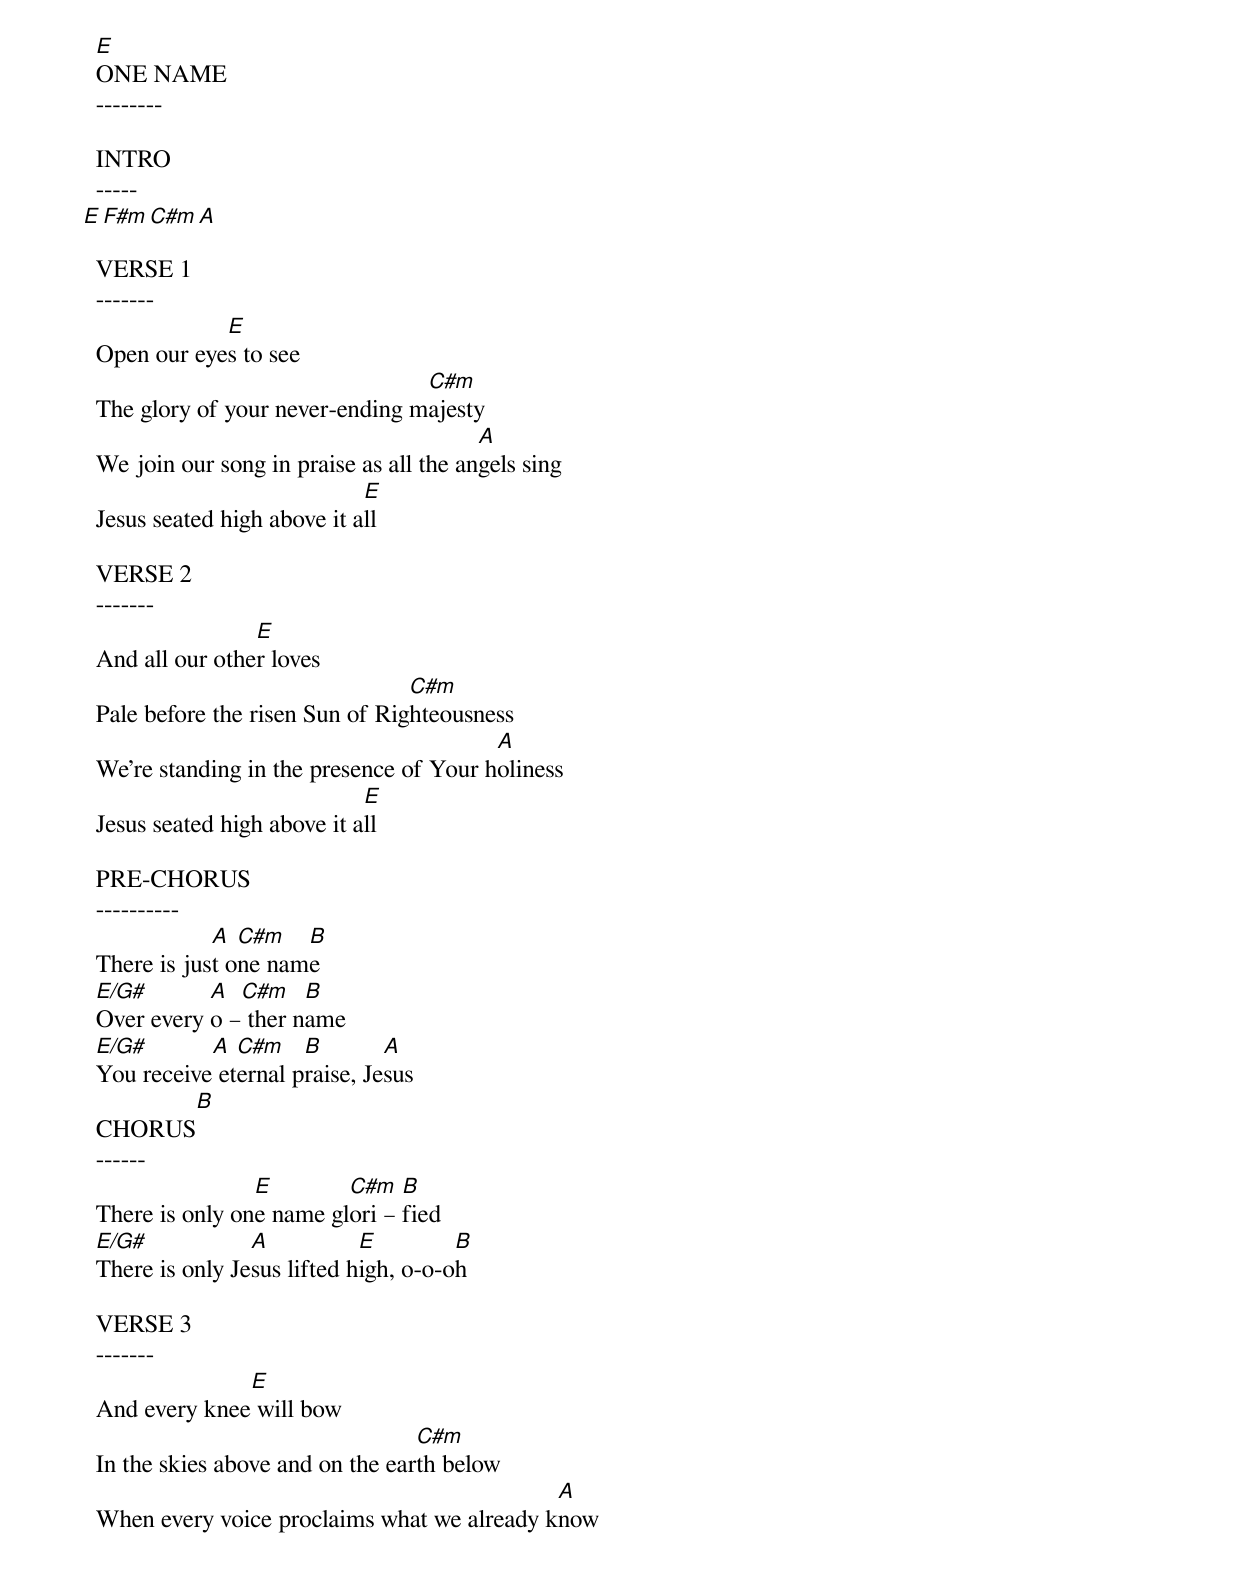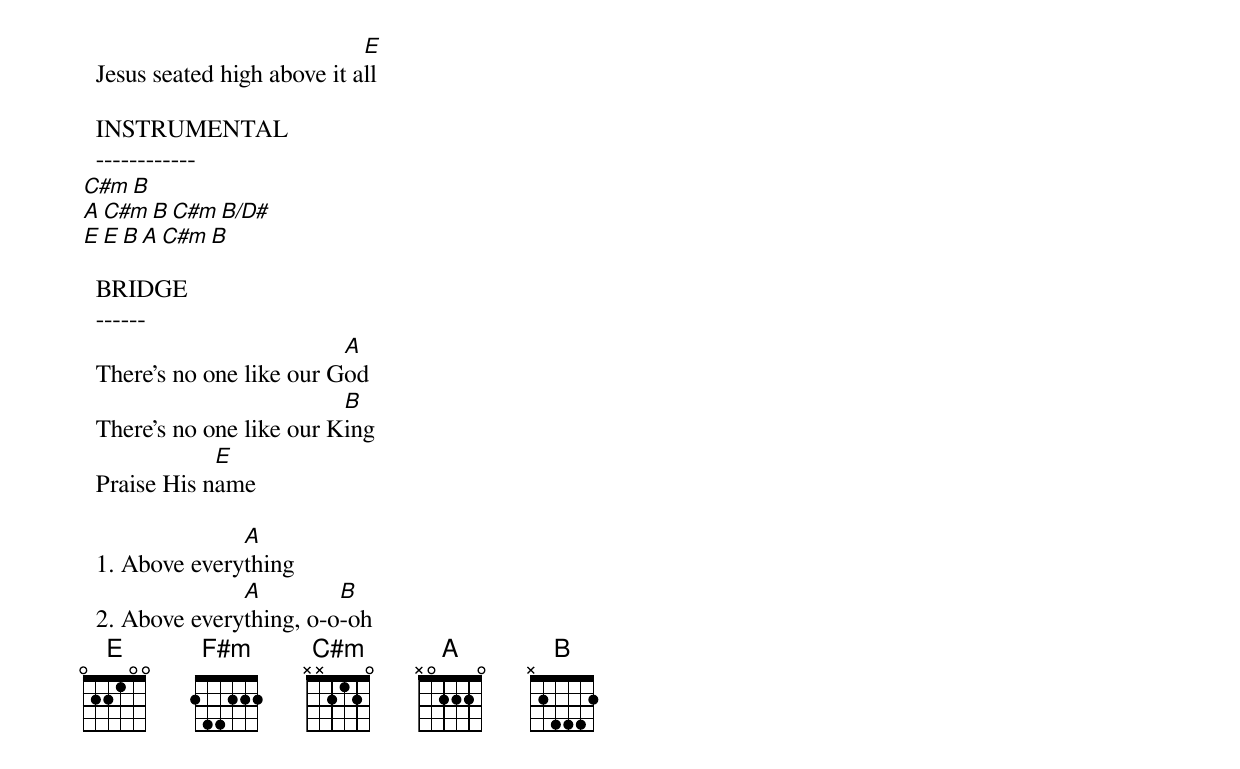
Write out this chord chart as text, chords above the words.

  E
  ONE NAME
  --------

  INTRO
  -----
  E  F#m  C#m  A

  VERSE 1
  -------
              E
  Open our eyes to see
                                  C#m
  The glory of your never-ending majesty
                                          A
  We join our song in praise as all the angels sing
                              E
  Jesus seated high above it all

  VERSE 2
  -------
                  E
  And all our other loves
                                  C#m
  Pale before the risen Sun of Righteousness
                                          A
  We’re standing in the presence of Your holiness
                              E
  Jesus seated high above it all

  PRE-CHORUS
  ----------
              A  C#m   B
  There is just one name
  E/G#       A  C#m    B
  Over every o – ther name
  E/G#       A  C#m    B        A
  You receive eternal praise, Jesus
                                B
  CHORUS
  ------
                  E        C#m   B
  There is only one name glori – fied
  E/G#            A           E         B
  There is only Jesus lifted high, o-o-oh

  VERSE 3
  -------
                E
  And every knee will bow
                                   C#m
  In the skies above and on the earth below
                                              A
  When every voice proclaims what we already know
                              E
  Jesus seated high above it all

  INSTRUMENTAL
  ------------
  C#m  B
  A  C#m  B  C#m  B/D#
  E  E  B  A  C#m  B

  BRIDGE
  ------
                           A
  There's no one like our God
                           B
  There's no one like our King
              E
  Praise His name

                A
  1. Above everything
                A         B
  2. Above everything, o-o-oh
